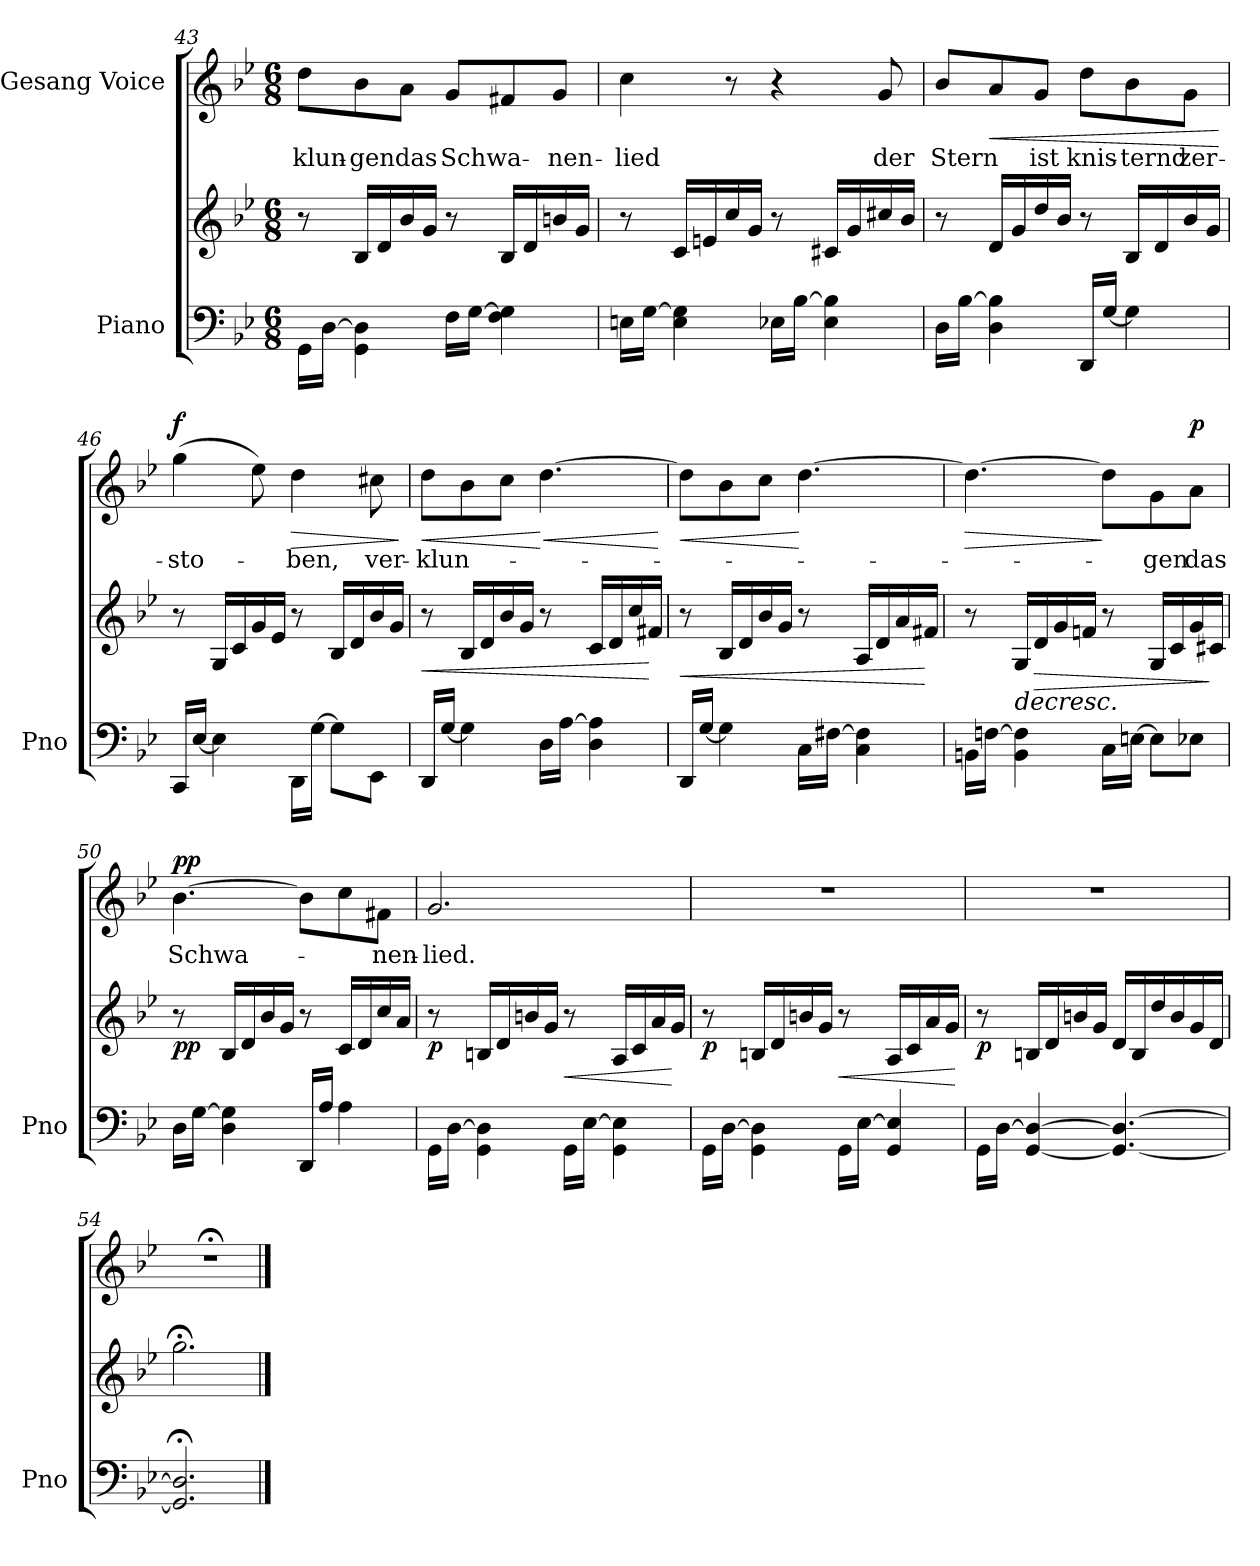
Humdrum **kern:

**kern	**kern	**dynam	**kern	**text	**dynam
*part2	*part2	*part2	*part1	*part1	*part1
*staff3	*staff2	*staff2/3	*staff1	*staff1	*staff1
*I"Piano	*	*	*I"Gesang Voice	*	*
*I'Pno	*	*	*	*	*
*clefF4	*clefG2	*	*clefG2	*	*
*k[b-e-]	*k[b-e-]	*	*k[b-e-]	*	*
*M6/8	*M6/8	*	*M6/8	*	*
=43	=43	=43	=43	=43	=43
!	!	!	!	!LO:LY:b	!
16GG\LL	8r	.	8dd\L	-klun-	.
[16D\JJ	.	.	.	.	.
!	!	!	!	!LO:LY:b	!
4GG\ 4D\]	16B-/LL	.	8b-\	-gen	.
.	16d/	.	.	.	.
!	!	!	!	!LO:LY:b	!
.	16b-/	.	8a\J	das	.
.	16g/JJ	.	.	.	.
!	!	!	!	!LO:LY:b	!
16F\LL	8r	.	8g/L	Schwa-	.
[16G\JJ	.	.	.	.	.
4F\ 4G\]	16B-/LL	.	8f#X/	.	.
.	16d/	.	.	.	.
!	!	!	!	!LO:LY:b	!
.	16bn/	.	8g/J	-nen-	.
.	16g/JJ	.	.	.	.
!!LO:LB:g=z
=44	=44	=44	=44	=44	=44
!	!	!	!	!LO:LY:b	!
16En\LL	8r	.	4cc\	-lied	.
[16G\JJ	.	.	.	.	.
4E\ 4G\]	16c/LL	.	.	.	.
.	16en/	.	.	.	.
.	16cc/	.	8r	.	.
.	16g/JJ	.	.	.	.
16E-X\LL	8r	.	4r	.	.
[16B-\JJ	.	.	.	.	.
4E-\ 4B-\]	16c#X/LL	.	.	.	.
.	16g/	.	.	.	.
!	!	!	!	!LO:LY:b	!
.	16cc#X/	.	8g/	der	.
.	16b-/JJ	.	.	.	.
=45	=45	=45	=45	=45	=45
!	!	!	!	!LO:LY:b	!
16D\LL	8r	.	8b-/L	Stern	.
[16B-\JJ	.	.	.	.	.
!	!	!	!	!	!LO:HP:b
4D\ 4B-\]	16d/LL	.	8a/	.	<
.	16g/	.	.	.	.
!	!	!	!	!LO:LY:b	!
.	16dd/	.	8g/J	ist	.
.	16b-/JJ	.	.	.	.
!	!	!	!	!LO:LY:b	!
16DD/LL	8r	.	8dd\L	knis-	.
[16G/JJ	.	.	.	.	.
!	!	!	!	!LO:LY:b	!
4G\]	16B-/LL	.	8b-\	-ternd	.
.	16d/	.	.	.	.
!	!	!	!	!LO:LY:b	!
.	16b-/	.	8g\J	zer-	.
.	16g/JJ	.	.	.	.
.	.	.	.	.	[
=46	=46	=46	=46	=46	=46
!	!	!	!	!LO:LY:b	!LO:DY:a
16CC/LL	8r	.	(>4gg\	-sto-	f
[16E-/JJ	.	.	.	.	.
4E-\]	16G/LL	.	.	.	.
.	16c/	.	.	.	.
.	16g/	.	8ee-\)	.	.
.	16e-/JJ	.	.	.	.
!	!	!	!	!LO:LY:b	!LO:HP:b
16DD\LL	8r	.	4dd\	-ben,	>
[16G\JJ	.	.	.	.	.
8G\L]	16B-/LL	.	.	.	.
.	16d/	.	.	.	.
!	!	!	!	!LO:LY:b	!
8EE-\J	16b-/	.	8cc#X\	ver-	.
.	16g/JJ	.	.	.	.
.	.	.	.	.	]
!!LO:LB:g=z
=47	=47	=47	=47	=47	=47
!	!	!LO:HP:b	!	!LO:LY:b	!LO:HP:b
16DD/LL	8r	<	8dd\L	-klun-	<
[16G/JJ	.	.	.	.	.
4G\]	16B-/LL	.	8b-\	.	.
.	16d/	.	.	.	.
.	16b-/	.	8cc\J	.	.
.	16g/JJ	.	.	.	.
!	!	!	!	!	!LO:HP:n=1:b
16D\LL	8r	.	[4.dd\	.	[ <
[16A\JJ	.	.	.	.	.
4D\ 4A\]	16c/LL	.	.	.	.
.	16d/	.	.	.	.
.	16cc/	.	.	.	.
.	16f#X/JJ	[	.	.	.
.	.	.	.	.	[
=48	=48	=48	=48	=48	=48
!	!	!LO:HP:b	!	!	!LO:HP:b
16DD/LL	8r	<	8dd\L]	.	<
[16G/JJ	.	.	.	.	.
4G\]	16B-/LL	.	8b-\	.	.
.	16d/	.	.	.	.
.	16b-/	.	8cc\J	.	.
.	16g/JJ	.	.	.	.
16C\LL	8r	.	[4.dd\	.	[
[16F#X\JJ	.	.	.	.	.
4C\ 4F#\]	16A/LL	.	.	.	.
.	16d/	.	.	.	.
.	16a/	.	.	.	.
.	16f#X/JJ	[	.	.	.
=49	=49	=49	=49	=49	=49
!	!	!	!	!	!LO:HP:b
16BBn\LL	8r	.	4.dd\_	.	>
[16Fn\JJ	.	.	.	.	.
!	!	!LO:HP:b	!	!	!
4BB\ 4F\]	16G/LL	>	.	.	.
!	!	!LO:HP:b	!	!	!
.	16d/	>	.	.	.
.	16g/	.	.	.	.
.	16fn/JJ	.	.	.	.
16C\LL	8r	.	8dd\L]	.	]
[16En\JJ	.	.	.	.	.
!	!	!	!	!LO:LY:b	!
8E\L]	16G/LL	.	8g\	-gen	.
.	16c/	.	.	.	.
!	!	!	!	!LO:LY:b	!LO:DY:a
8E-X\J	16g/	.	8a\J	das	p
.	16c#X/JJ	]	.	.	.
.	.	]	.	.	.
!!LO:LB:g=z
=50	=50	=50	=50	=50	=50
!	!	!LO:DY:b	!	!LO:LY:b	!LO:DY:a
16D\LL	8r	pp	[4.b-\	Schwa-	pp
[16G\JJ	.	.	.	.	.
4D\ 4G\]	16B-/LL	.	.	.	.
.	16d/	.	.	.	.
.	16b-/	.	.	.	.
.	16g/JJ	.	.	.	.
16DD/LL	8r	.	8b-\L]	.	.
16A/JJ	.	.	.	.	.
4A\	16c/LL	.	8cc\	.	.
.	16d/	.	.	.	.
!	!	!	!	!LO:LY:b	!
.	16cc/	.	8f#X\J	-nen-	.
.	16a/JJ	.	.	.	.
!!LO:PB:g=z
=51	=51	=51	=51	=51	=51
!	!	!LO:DY:b	!	!LO:LY:b	!
16GG\LL	8r	p	2.g/	-lied.	.
[16D\JJ	.	.	.	.	.
4GG\ 4D\]	16Bn/LL	.	.	.	.
.	16d/	.	.	.	.
.	16bn/	.	.	.	.
.	16g/JJ	.	.	.	.
!	!	!LO:HP:b	!	!	!
16GG\LL	8r	<	.	.	.
[16E-\JJ	.	.	.	.	.
4GG\ 4E-\]	16A/LL	.	.	.	.
.	16c/	.	.	.	.
.	16a/	.	.	.	.
.	16g/JJ	[	.	.	.
=52	=52	=52	=52	=52	=52
!	!	!LO:DY:b	!	!	!
16GG\LL	8r	p	2.r	.	.
[16D\JJ	.	.	.	.	.
4GG\ 4D\]	16Bn/LL	.	.	.	.
.	16d/	.	.	.	.
.	16bn/	.	.	.	.
.	16g/JJ	.	.	.	.
!	!	!LO:HP:b	!	!	!
16GG\LL	8r	<	.	.	.
[16E-\JJ	.	.	.	.	.
4GG/ 4E-/]	16A/LL	.	.	.	.
.	16c/	.	.	.	.
.	16a/	.	.	.	.
.	16g/JJ	.	.	.	.
.	.	[	.	.	.
=53	=53	=53	=53	=53	=53
!	!	!LO:DY:b	!	!	!
16GG\LL	8r	p	2.r	.	.
[16D\JJ	.	.	.	.	.
[4GG/ 4D/_	16Bn/LL	.	.	.	.
.	16d/	.	.	.	.
.	16bn/	.	.	.	.
.	16g/JJ	.	.	.	.
4.GG/_ 4.D/_	16d/LL	.	.	.	.
.	16B/	.	.	.	.
.	16dd/	.	.	.	.
.	16b/	.	.	.	.
.	16g/	.	.	.	.
.	16d/JJ	.	.	.	.
=54	=54	=54	=54	=54	=54
!LO:N:n=1:head=open	!	!	!	!	!
!LO:N:n=2:head=open	!LO:N:head=open	!	!	!	!
2.GG/];< 2.D/];<	2.gg;<\	.	2.r;<	.	.
==	==	==	==	==	==
*-	*-	*-	*-	*-	*-
